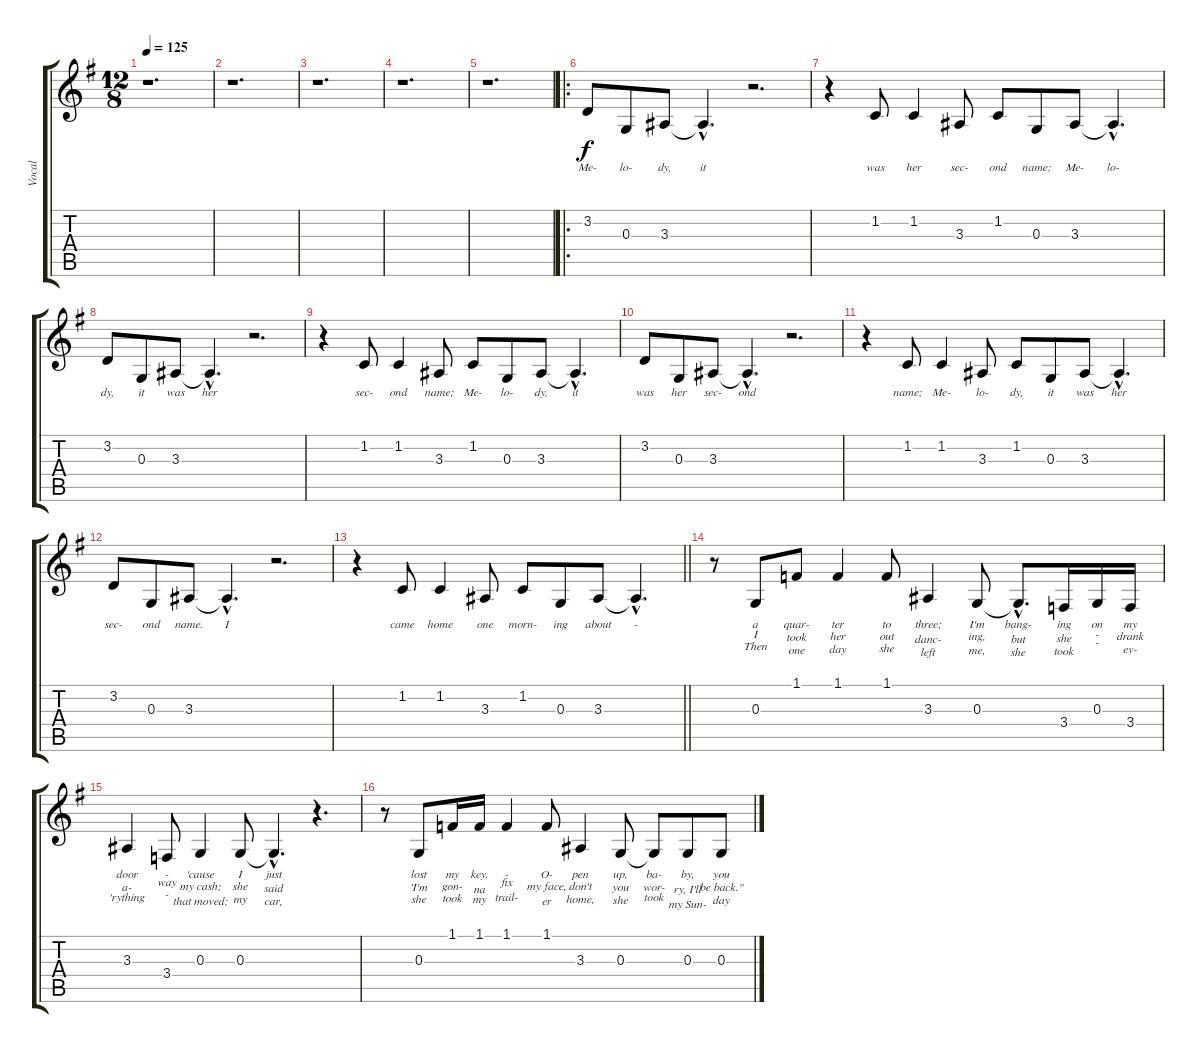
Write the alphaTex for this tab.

\track ("Vocal" "Vocal") {instrument voiceoohs}
\staff {score tabs}
\tuning (E4 B3 G3 D3 A2 E2) {hide}
\ts (12 8)
\tempo 125
\clef g2
\ks g
r.1{d dy f instrument voiceoohs} |
r.1{d} |
r.1{d} |
r.1{d} |
r.1{d} |
\ro
3.2.8{lyrics (0 "Me-") lyrics (1 "") lyrics (2 "") lyrics (3 "") lyrics (4 "")} 0.3.8{lyrics (0 "lo-") lyrics (1 "") lyrics (2 "") lyrics (3 "") lyrics (4 "")} 3.3.8{lyrics (0 "dy,") lyrics (1 "") lyrics (2 "") lyrics (3 "") lyrics (4 "")} 3.3{hac t}.4{d lyrics (0 "it") lyrics (1 "") lyrics (2 "") lyrics (3 "") lyrics (4 "")} r.2{d} |
r.4 1.2.8{lyrics (0 "was") lyrics (1 "") lyrics (2 "") lyrics (3 "") lyrics (4 "")} 1.2.4{lyrics (0 "her") lyrics (1 "") lyrics (2 "") lyrics (3 "") lyrics (4 "")} 3.3.8{lyrics (0 "sec-") lyrics (1 "") lyrics (2 "") lyrics (3 "") lyrics (4 "")} 1.2.8{lyrics (0 "ond") lyrics (1 "") lyrics (2 "") lyrics (3 "") lyrics (4 "")} 0.3.8{lyrics (0 "name;") lyrics (1 "") lyrics (2 "") lyrics (3 "") lyrics (4 "")} 3.3.8{lyrics (0 "Me-") lyrics (1 "") lyrics (2 "") lyrics (3 "") lyrics (4 "")} 3.3{hac t}.4{d lyrics (0 "lo-") lyrics (1 "") lyrics (2 "") lyrics (3 "") lyrics (4 "")} |
3.2.8{lyrics (0 "dy,") lyrics (1 "") lyrics (2 "") lyrics (3 "") lyrics (4 "")} 0.3.8{lyrics (0 "it") lyrics (1 "") lyrics (2 "") lyrics (3 "") lyrics (4 "")} 3.3.8{lyrics (0 "was") lyrics (1 "") lyrics (2 "") lyrics (3 "") lyrics (4 "")} 3.3{hac t}.4{d lyrics (0 "her") lyrics (1 "") lyrics (2 "") lyrics (3 "") lyrics (4 "")} r.2{d} |
r.4 1.2.8{lyrics (0 "sec-") lyrics (1 "") lyrics (2 "") lyrics (3 "") lyrics (4 "")} 1.2.4{lyrics (0 "ond") lyrics (1 "") lyrics (2 "") lyrics (3 "") lyrics (4 "")} 3.3.8{lyrics (0 "name;") lyrics (1 "") lyrics (2 "") lyrics (3 "") lyrics (4 "")} 1.2.8{lyrics (0 "Me-") lyrics (1 "") lyrics (2 "") lyrics (3 "") lyrics (4 "")} 0.3.8{lyrics (0 "lo-") lyrics (1 "") lyrics (2 "") lyrics (3 "") lyrics (4 "")} 3.3.8{lyrics (0 "dy,") lyrics (1 "") lyrics (2 "") lyrics (3 "") lyrics (4 "")} 3.3{hac t}.4{d lyrics (0 "it") lyrics (1 "") lyrics (2 "") lyrics (3 "") lyrics (4 "")} |
3.2.8{lyrics (0 "was") lyrics (1 "") lyrics (2 "") lyrics (3 "") lyrics (4 "")} 0.3.8{lyrics (0 "her") lyrics (1 "") lyrics (2 "") lyrics (3 "") lyrics (4 "")} 3.3.8{lyrics (0 "sec-") lyrics (1 "") lyrics (2 "") lyrics (3 "") lyrics (4 "")} 3.3{hac t}.4{d lyrics (0 "ond") lyrics (1 "") lyrics (2 "") lyrics (3 "") lyrics (4 "")} r.2{d} |
r.4 1.2.8{lyrics (0 "name;") lyrics (1 "") lyrics (2 "") lyrics (3 "") lyrics (4 "")} 1.2.4{lyrics (0 "Me-") lyrics (1 "") lyrics (2 "") lyrics (3 "") lyrics (4 "")} 3.3.8{lyrics (0 "lo-") lyrics (1 "") lyrics (2 "") lyrics (3 "") lyrics (4 "")} 1.2.8{lyrics (0 "dy,") lyrics (1 "") lyrics (2 "") lyrics (3 "") lyrics (4 "")} 0.3.8{lyrics (0 "it") lyrics (1 "") lyrics (2 "") lyrics (3 "") lyrics (4 "")} 3.3.8{lyrics (0 "was") lyrics (1 "") lyrics (2 "") lyrics (3 "") lyrics (4 "")} 3.3{hac t}.4{d lyrics (0 "her") lyrics (1 "") lyrics (2 "") lyrics (3 "") lyrics (4 "")} |
3.2.8{lyrics (0 "sec-") lyrics (1 "") lyrics (2 "") lyrics (3 "") lyrics (4 "")} 0.3.8{lyrics (0 "ond") lyrics (1 "") lyrics (2 "") lyrics (3 "") lyrics (4 "")} 3.3.8{lyrics (0 "name.") lyrics (1 "") lyrics (2 "") lyrics (3 "") lyrics (4 "")} 3.3{hac t}.4{d lyrics (0 "I") lyrics (1 "") lyrics (2 "") lyrics (3 "") lyrics (4 "")} r.2{d} |
\barLineRight lightlight
r.4 1.2.8{lyrics (0 "came") lyrics (1 "") lyrics (2 "") lyrics (3 "") lyrics (4 "")} 1.2.4{lyrics (0 "home") lyrics (1 "") lyrics (2 "") lyrics (3 "") lyrics (4 "")} 3.3.8{lyrics (0 "one") lyrics (1 "") lyrics (2 "") lyrics (3 "") lyrics (4 "")} 1.2.8{lyrics (0 "morn-") lyrics (1 "") lyrics (2 "") lyrics (3 "") lyrics (4 "")} 0.3.8{lyrics (0 "ing") lyrics (1 "") lyrics (2 "") lyrics (3 "") lyrics (4 "")} 3.3.8{lyrics (0 "about") lyrics (1 "") lyrics (2 "") lyrics (3 "") lyrics (4 "")} 3.3{hac t}.4{d lyrics (0 "-") lyrics (1 "") lyrics (2 "") lyrics (3 "") lyrics (4 "")} |
r.8 0.3.8{lyrics (0 "a") lyrics (1 "I") lyrics (2 "Then") lyrics (3 "") lyrics (4 "")} 1.1.8{lyrics (0 "quar-") lyrics (1 "took") lyrics (2 "one") lyrics (3 "") lyrics (4 "")} 1.1.4{lyrics (0 "ter") lyrics (1 "her") lyrics (2 "day") lyrics (3 "") lyrics (4 "")} 1.1.8{lyrics (0 "to") lyrics (1 "out") lyrics (2 "she") lyrics (3 "") lyrics (4 "")} 3.3.4{lyrics (0 "three;") lyrics (1 "danc-") lyrics (2 "left") lyrics (3 "") lyrics (4 "")} 0.3.8{lyrics (0 "I'm") lyrics (1 "ing,") lyrics (2 "me,") lyrics (3 "") lyrics (4 "")} 0.3{hac t}.8{d lyrics (0 "bang-") lyrics (1 "but") lyrics (2 "she") lyrics (3 "") lyrics (4 "")} 3.4.16{lyrics (0 "ing") lyrics (1 "she") lyrics (2 "took") lyrics (3 "") lyrics (4 "")} 0.3.16{lyrics (0 "on") lyrics (1 "-") lyrics (2 "-") lyrics (3 "") lyrics (4 "")} 3.4.16{lyrics (0 "my") lyrics (1 "drank") lyrics (2 "ev-") lyrics (3 "") lyrics (4 "")} |
3.3.4{lyrics (0 "door") lyrics (1 "a-") lyrics (2 "'rything") lyrics (3 "") lyrics (4 "")} 3.4.8{lyrics (0 "-") lyrics (1 "way") lyrics (2 "-") lyrics (3 "") lyrics (4 "")} 0.3.4{lyrics (0 "'cause") lyrics (1 "my cash;") lyrics (2 "that moved;") lyrics (3 "") lyrics (4 "")} 0.3.8{lyrics (0 "I") lyrics (1 "she") lyrics (2 "my") lyrics (3 "") lyrics (4 "")} 0.3{hac t}.4{d lyrics (0 "just") lyrics (1 "said") lyrics (2 "car,") lyrics (3 "") lyrics (4 "")} r.4{d} |
r.8 0.3.8{lyrics (0 "lost") lyrics (1 "'I'm") lyrics (2 "she") lyrics (3 "") lyrics (4 "")} 1.1.16{lyrics (0 "my") lyrics (1 "gon-") lyrics (2 "took") lyrics (3 "") lyrics (4 "")} 1.1.16{lyrics (0 "key.") lyrics (1 "na") lyrics (2 "my") lyrics (3 "") lyrics (4 "")} 1.1.4{lyrics (0 "-") lyrics (1 "fix") lyrics (2 "trail-") lyrics (3 "") lyrics (4 "")} 1.1.8{lyrics (0 "O-") lyrics (1 "my face,") lyrics (2 "er") lyrics (3 "") lyrics (4 "")} 3.3.4{lyrics (0 "pen") lyrics (1 "don't") lyrics (2 "home,") lyrics (3 "") lyrics (4 "")} 0.3.8{lyrics (0 "up,") lyrics (1 "you") lyrics (2 "she") lyrics (3 "") lyrics (4 "")} 0.3{t}.8{lyrics (0 "ba-") lyrics (1 "wor-") lyrics (2 "took") lyrics (3 "") lyrics (4 "")} 0.3.8{lyrics (0 "by,") lyrics (1 "ry, I'll") lyrics (2 "my Sun-") lyrics (3 "") lyrics (4 "")} 0.3.8{lyrics (0 "you") lyrics (1 "be back.\"") lyrics (2 "day") lyrics (3 "") lyrics (4 "")}
